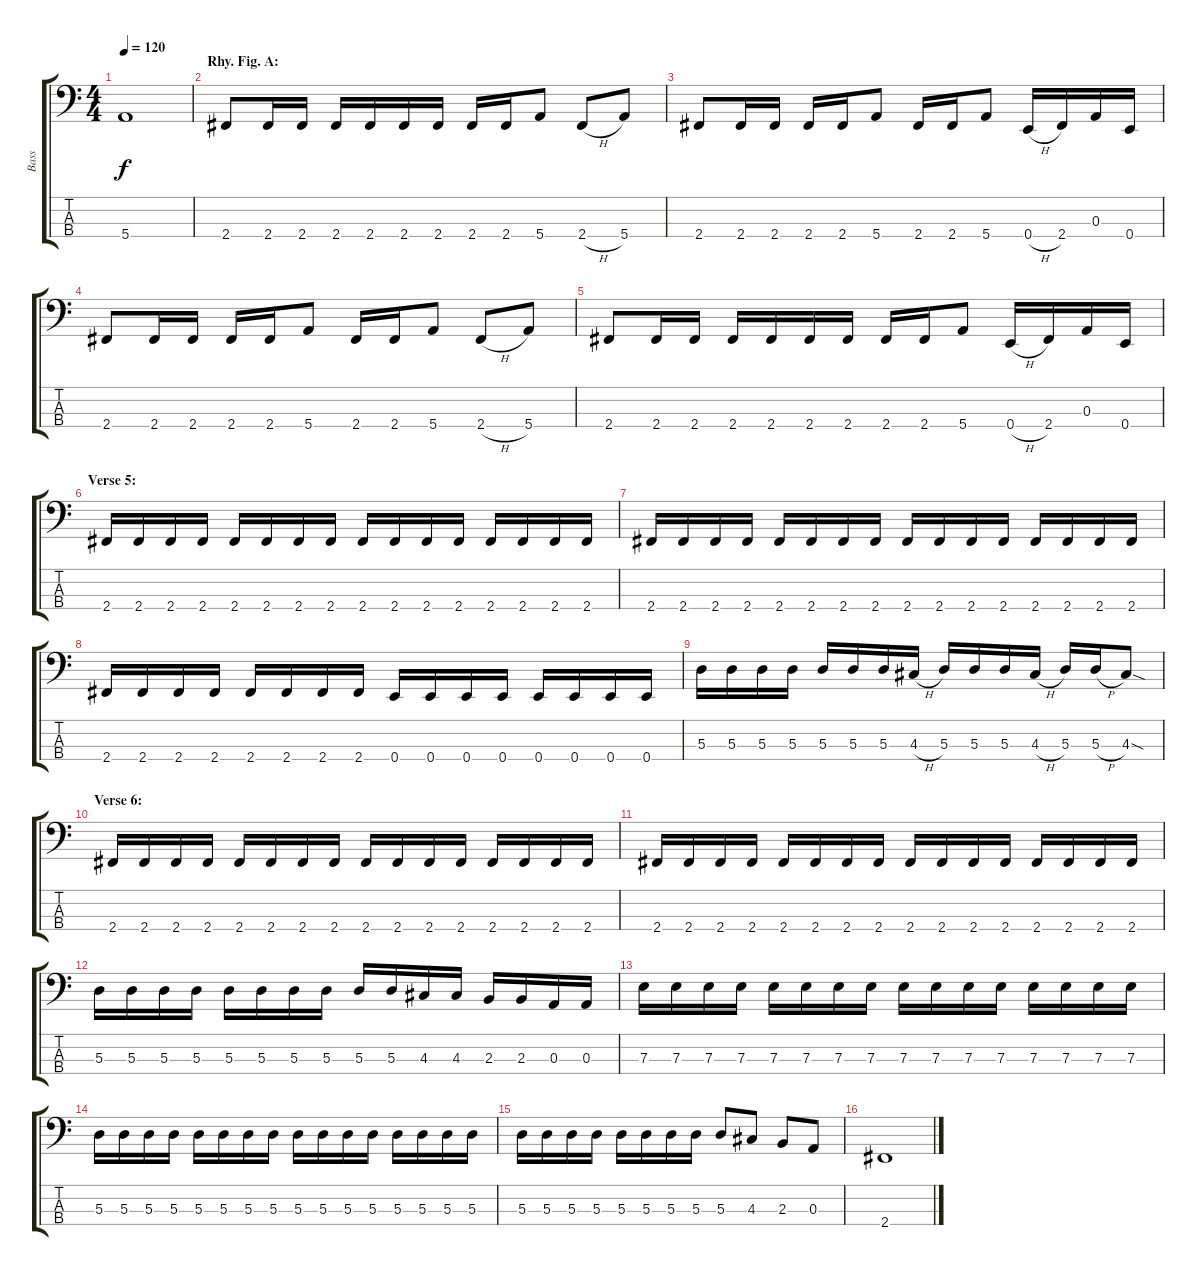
\track ("Bass" "Bass") {instrument electricbasspick}
\staff {score tabs}
\tuning (G2 D2 A1 E1) {hide}
\ts (4 4)
\tempo 120
\clef f4
\ks c
5.4{t}.1{dy f} |
\section ("" "Rhy. Fig. A:")
2.4.8 2.4.16 2.4.16 2.4.16 2.4.16 2.4.16 2.4.16 2.4.16 2.4.16 5.4.8 2.4{h}.8 5.4.8 |
2.4.8 2.4.16 2.4.16 2.4.16 2.4.16 5.4.8 2.4.16 2.4.16 5.4.8 0.4{h}.16 2.4.16 0.3.16 0.4.16 |
2.4.8 2.4.16 2.4.16 2.4.16 2.4.16 5.4.8 2.4.16 2.4.16 5.4.8 2.4{h}.8 5.4.8 |
2.4.8 2.4.16 2.4.16 2.4.16 2.4.16 2.4.16 2.4.16 2.4.16 2.4.16 5.4.8 0.4{h}.16 2.4.16 0.3.16 0.4.16 |
\section ("" "Verse 5:")
2.4.16 2.4.16 2.4.16 2.4.16 2.4.16 2.4.16 2.4.16 2.4.16 2.4.16 2.4.16 2.4.16 2.4.16 2.4.16 2.4.16 2.4.16 2.4.16 |
2.4.16 2.4.16 2.4.16 2.4.16 2.4.16 2.4.16 2.4.16 2.4.16 2.4.16 2.4.16 2.4.16 2.4.16 2.4.16 2.4.16 2.4.16 2.4.16 |
2.4.16 2.4.16 2.4.16 2.4.16 2.4.16 2.4.16 2.4.16 2.4.16 0.4.16 0.4.16 0.4.16 0.4.16 0.4.16 0.4.16 0.4.16 0.4.16 |
5.3.16 5.3.16 5.3.16 5.3.16 5.3.16 5.3.16 5.3.16 4.3{h}.16 5.3.16 5.3.16 5.3.16 4.3{h}.16 5.3.16 5.3{h}.16 4.3{sod}.8 |
\section ("" "Verse 6:")
2.4.16 2.4.16 2.4.16 2.4.16 2.4.16 2.4.16 2.4.16 2.4.16 2.4.16 2.4.16 2.4.16 2.4.16 2.4.16 2.4.16 2.4.16 2.4.16 |
2.4.16 2.4.16 2.4.16 2.4.16 2.4.16 2.4.16 2.4.16 2.4.16 2.4.16 2.4.16 2.4.16 2.4.16 2.4.16 2.4.16 2.4.16 2.4.16 |
5.3.16 5.3.16 5.3.16 5.3.16 5.3.16 5.3.16 5.3.16 5.3.16 5.3.16 5.3.16 4.3.16 4.3.16 2.3.16 2.3.16 0.3.16 0.3.16 |
7.3.16 7.3.16 7.3.16 7.3.16 7.3.16 7.3.16 7.3.16 7.3.16 7.3.16 7.3.16 7.3.16 7.3.16 7.3.16 7.3.16 7.3.16 7.3.16 |
5.3.16 5.3.16 5.3.16 5.3.16 5.3.16 5.3.16 5.3.16 5.3.16 5.3.16 5.3.16 5.3.16 5.3.16 5.3.16 5.3.16 5.3.16 5.3.16 |
5.3.16 5.3.16 5.3.16 5.3.16 5.3.16 5.3.16 5.3.16 5.3.16 5.3.8 4.3.8 2.3.8 0.3.8 |
2.4.1
